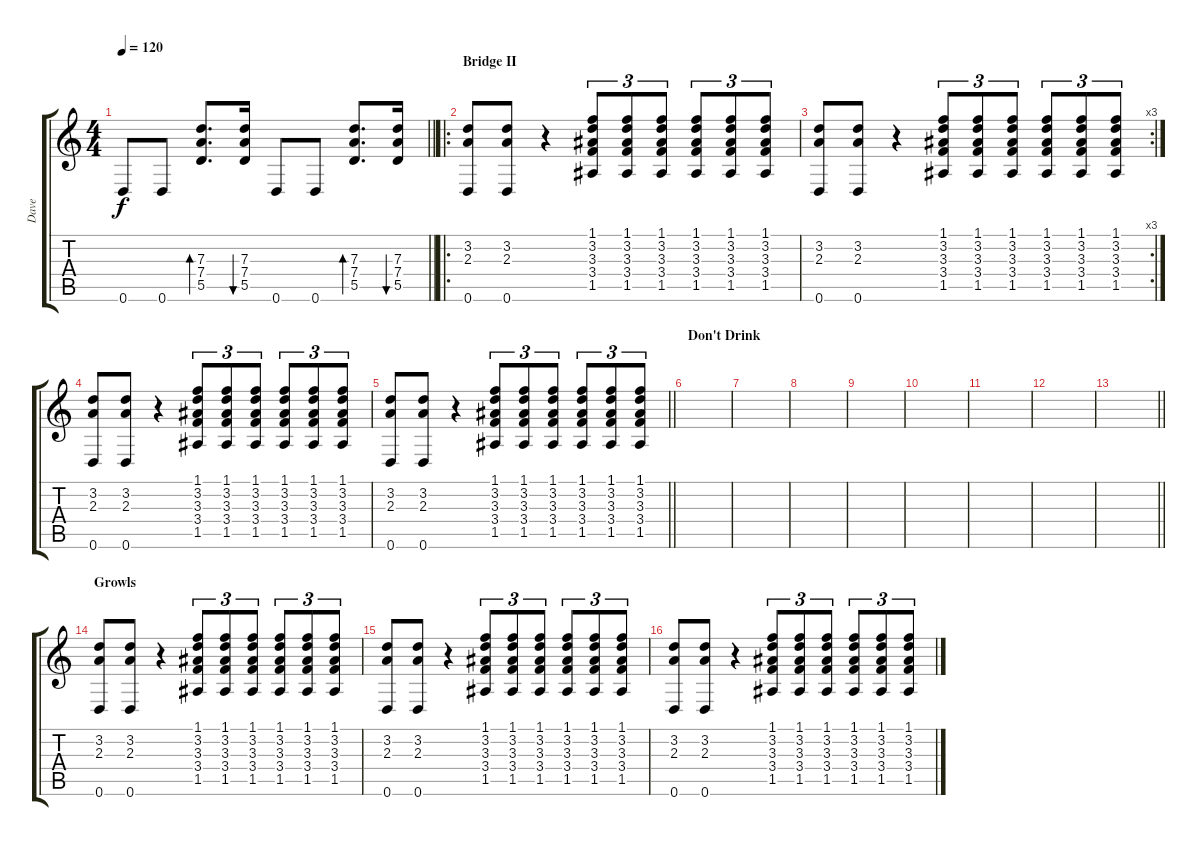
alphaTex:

\track ("Dave" "Dave") {instrument acousticguitarsteel}
\staff {score tabs}
\tuning (E4 B3 G3 D3 A2 D2) {hide}
\ts (4 4)
\tempo 120
\clef g2
\barLineRight lightlight
\ks c
0.6.8{dy f} 0.6.8 (7.3 7.4 5.5).8{d bd 120} (7.3 7.4 5.5).16{bu 120} 0.6.8 0.6.8 (7.3 7.4 5.5).8{d bd 120} (7.3 7.4 5.5).16{bu 120} |
\ro
\section ("" "Bridge II")
(3.2 2.3 0.6).8 (3.2 2.3 0.6).8 r.4 (1.1 3.2 3.3 3.4 1.5).8{tu (3 2)} (1.1 3.2 3.3 3.4 1.5).8{tu (3 2)} (1.1 3.2 3.3 3.4 1.5).8{tu (3 2)} (1.1 3.2 3.3 3.4 1.5).8{tu (3 2)} (1.1 3.2 3.3 3.4 1.5).8{tu (3 2)} (1.1 3.2 3.3 3.4 1.5).8{tu (3 2)} |
\rc 3
(3.2 2.3 0.6).8 (3.2 2.3 0.6).8 r.4 (1.1 3.2 3.3 3.4 1.5).8{tu (3 2)} (1.1 3.2 3.3 3.4 1.5).8{tu (3 2)} (1.1 3.2 3.3 3.4 1.5).8{tu (3 2)} (1.1 3.2 3.3 3.4 1.5).8{tu (3 2)} (1.1 3.2 3.3 3.4 1.5).8{tu (3 2)} (1.1 3.2 3.3 3.4 1.5).8{tu (3 2)} |
(3.2 2.3 0.6).8 (3.2 2.3 0.6).8 r.4 (1.1 3.2 3.3 3.4 1.5).8{tu (3 2)} (1.1 3.2 3.3 3.4 1.5).8{tu (3 2)} (1.1 3.2 3.3 3.4 1.5).8{tu (3 2)} (1.1 3.2 3.3 3.4 1.5).8{tu (3 2)} (1.1 3.2 3.3 3.4 1.5).8{tu (3 2)} (1.1 3.2 3.3 3.4 1.5).8{tu (3 2)} |
\barLineRight lightlight
(3.2 2.3 0.6).8 (3.2 2.3 0.6).8 r.4 (1.1 3.2 3.3 3.4 1.5).8{tu (3 2)} (1.1 3.2 3.3 3.4 1.5).8{tu (3 2)} (1.1 3.2 3.3 3.4 1.5).8{tu (3 2)} (1.1 3.2 3.3 3.4 1.5).8{tu (3 2)} (1.1 3.2 3.3 3.4 1.5).8{tu (3 2)} (1.1 3.2 3.3 3.4 1.5).8{tu (3 2)} |
\section ("" "Don't Drink")
|
|
|
|
|
|
|
\barLineRight lightlight
|
\section ("" "Growls")
(3.2 2.3 0.6).8 (3.2 2.3 0.6).8 r.4 (1.1 3.2 3.3 3.4 1.5).8{tu (3 2)} (1.1 3.2 3.3 3.4 1.5).8{tu (3 2)} (1.1 3.2 3.3 3.4 1.5).8{tu (3 2)} (1.1 3.2 3.3 3.4 1.5).8{tu (3 2)} (1.1 3.2 3.3 3.4 1.5).8{tu (3 2)} (1.1 3.2 3.3 3.4 1.5).8{tu (3 2)} |
(3.2 2.3 0.6).8 (3.2 2.3 0.6).8 r.4 (1.1 3.2 3.3 3.4 1.5).8{tu (3 2)} (1.1 3.2 3.3 3.4 1.5).8{tu (3 2)} (1.1 3.2 3.3 3.4 1.5).8{tu (3 2)} (1.1 3.2 3.3 3.4 1.5).8{tu (3 2)} (1.1 3.2 3.3 3.4 1.5).8{tu (3 2)} (1.1 3.2 3.3 3.4 1.5).8{tu (3 2)} |
(3.2 2.3 0.6).8 (3.2 2.3 0.6).8 r.4 (1.1 3.2 3.3 3.4 1.5).8{tu (3 2)} (1.1 3.2 3.3 3.4 1.5).8{tu (3 2)} (1.1 3.2 3.3 3.4 1.5).8{tu (3 2)} (1.1 3.2 3.3 3.4 1.5).8{tu (3 2)} (1.1 3.2 3.3 3.4 1.5).8{tu (3 2)} (1.1 3.2 3.3 3.4 1.5).8{tu (3 2)}
